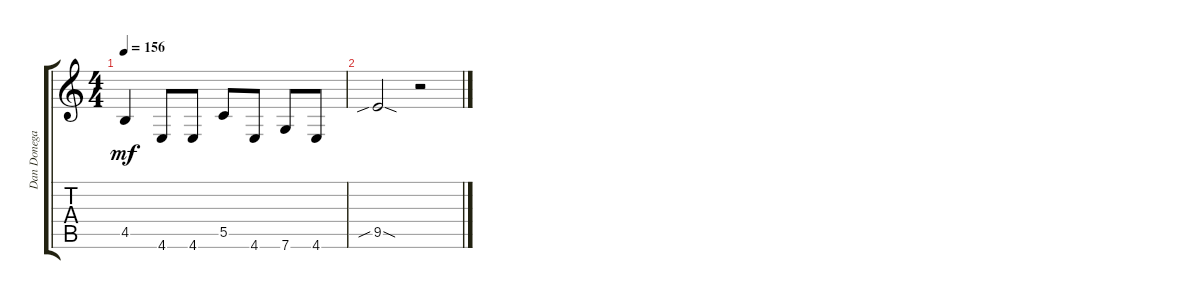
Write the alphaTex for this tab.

\track ("Dan Donegan" "Dan Donega") {instrument distortionguitar}
\staff {score tabs}
\tuning (D4 A3 F3 C3 G2 C2) {hide}
\ts (4 4)
\tempo 156
\clef g2
\ks c
4.5.4{dy mf} 4.6.8 4.6.8 5.5.8 4.6.8 7.6.8 4.6.8 |
9.5{sib sod}.2 r.2
